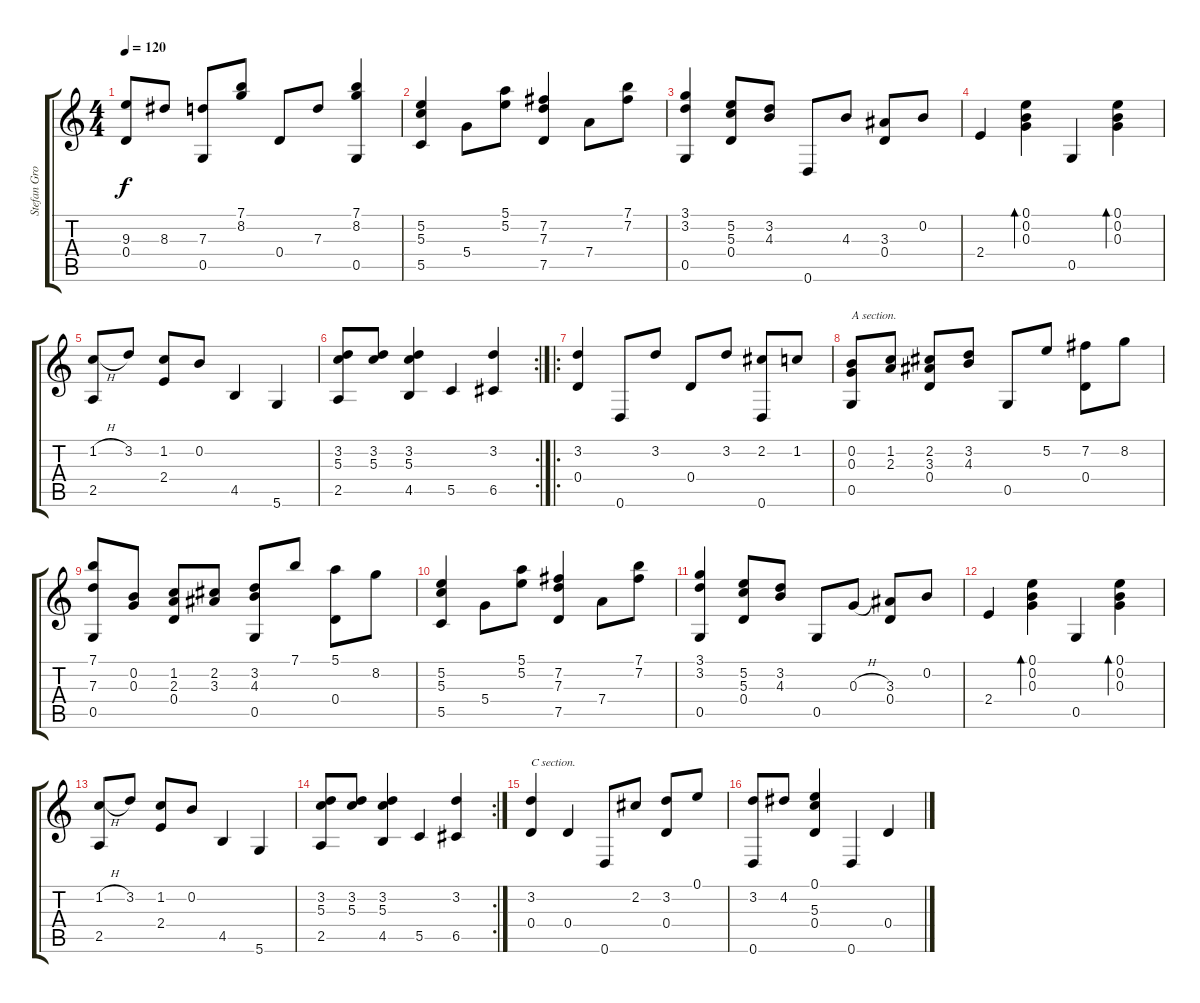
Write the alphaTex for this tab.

\track ("Stefan Grossman" "Stefan Gro") {instrument acousticguitarnylon}
\staff {score tabs}
\tuning (E4 B3 G3 D3 G2 D2) {hide}
\ts (4 4)
\tempo 120
\clef g2
\ks c
(9.3 0.4).8{dy f} 8.3.8 (7.3 0.5).8 (7.1 8.2).8 0.4.8 7.3.8 (7.1 8.2 0.5).4 |
(5.2 5.3 5.5).4 5.4.8 (5.1 5.2).8 (7.2 7.3 7.5).4 7.4.8 (7.1 7.2).8 |
(3.1 3.2 0.5).4 (5.2 5.3 0.4).8 (3.2 4.3).8 0.6.8 4.3.8 (3.3 0.4).8 0.2.8 |
2.4.4 (0.1 0.2 0.3).4{bd 30} 0.5.4 (0.1 0.2 0.3).4{bd 30} |
(1.2{h} 2.5).8 3.2.8 (1.2 2.4).8 0.2.8 4.5.4 5.6.4 |
\rc 2
(3.2 5.3 2.5).8 (3.2 5.3).8 (3.2 5.3 4.5).4 5.5.4 (3.2 6.5).4 |
\ro
(3.2 0.4).4 0.6.8 3.2.8 0.4.8 3.2.8 (2.2 0.6).8 1.2.8 |
(0.2 0.3 0.5).8{txt "A section."} (1.2 2.3).8 (2.2 3.3 0.4).8 (3.2 4.3).8 0.5.8 5.2.8 (7.2 0.4).8 8.2.8 |
(7.1 7.3 0.5).8 (0.2 0.3).8 (1.2 2.3 0.4).8 (2.2 3.3).8 (3.2 4.3 0.5).8 7.1.8 (5.1 0.4).8 8.2.8 |
(5.2 5.3 5.5).4 5.4.8 (5.1 5.2).8 (7.2 7.3 7.5).4 7.4.8 (7.1 7.2).8 |
(3.1 3.2 0.5).4 (5.2 5.3 0.4).8 (3.2 4.3).8 0.5.8 0.3{h}.8 (3.3 0.4).8 0.2.8 |
2.4.4 (0.1 0.2 0.3).4{bd 30} 0.5.4 (0.1 0.2 0.3).4{bd 30} |
(1.2{h} 2.5).8 3.2.8 (1.2 2.4).8 0.2.8 4.5.4 5.6.4 |
\rc 2
(3.2 5.3 2.5).8 (3.2 5.3).8 (3.2 5.3 4.5).4 5.5.4 (3.2 6.5).4 |
(3.2 0.4).4{txt "C section."} 0.4.4 0.6.8 2.2.8 (3.2 0.4).8 0.1.8 |
(3.2 0.6).8 4.2.8 (0.1 5.3 0.4).4 0.6.4 0.4.4
